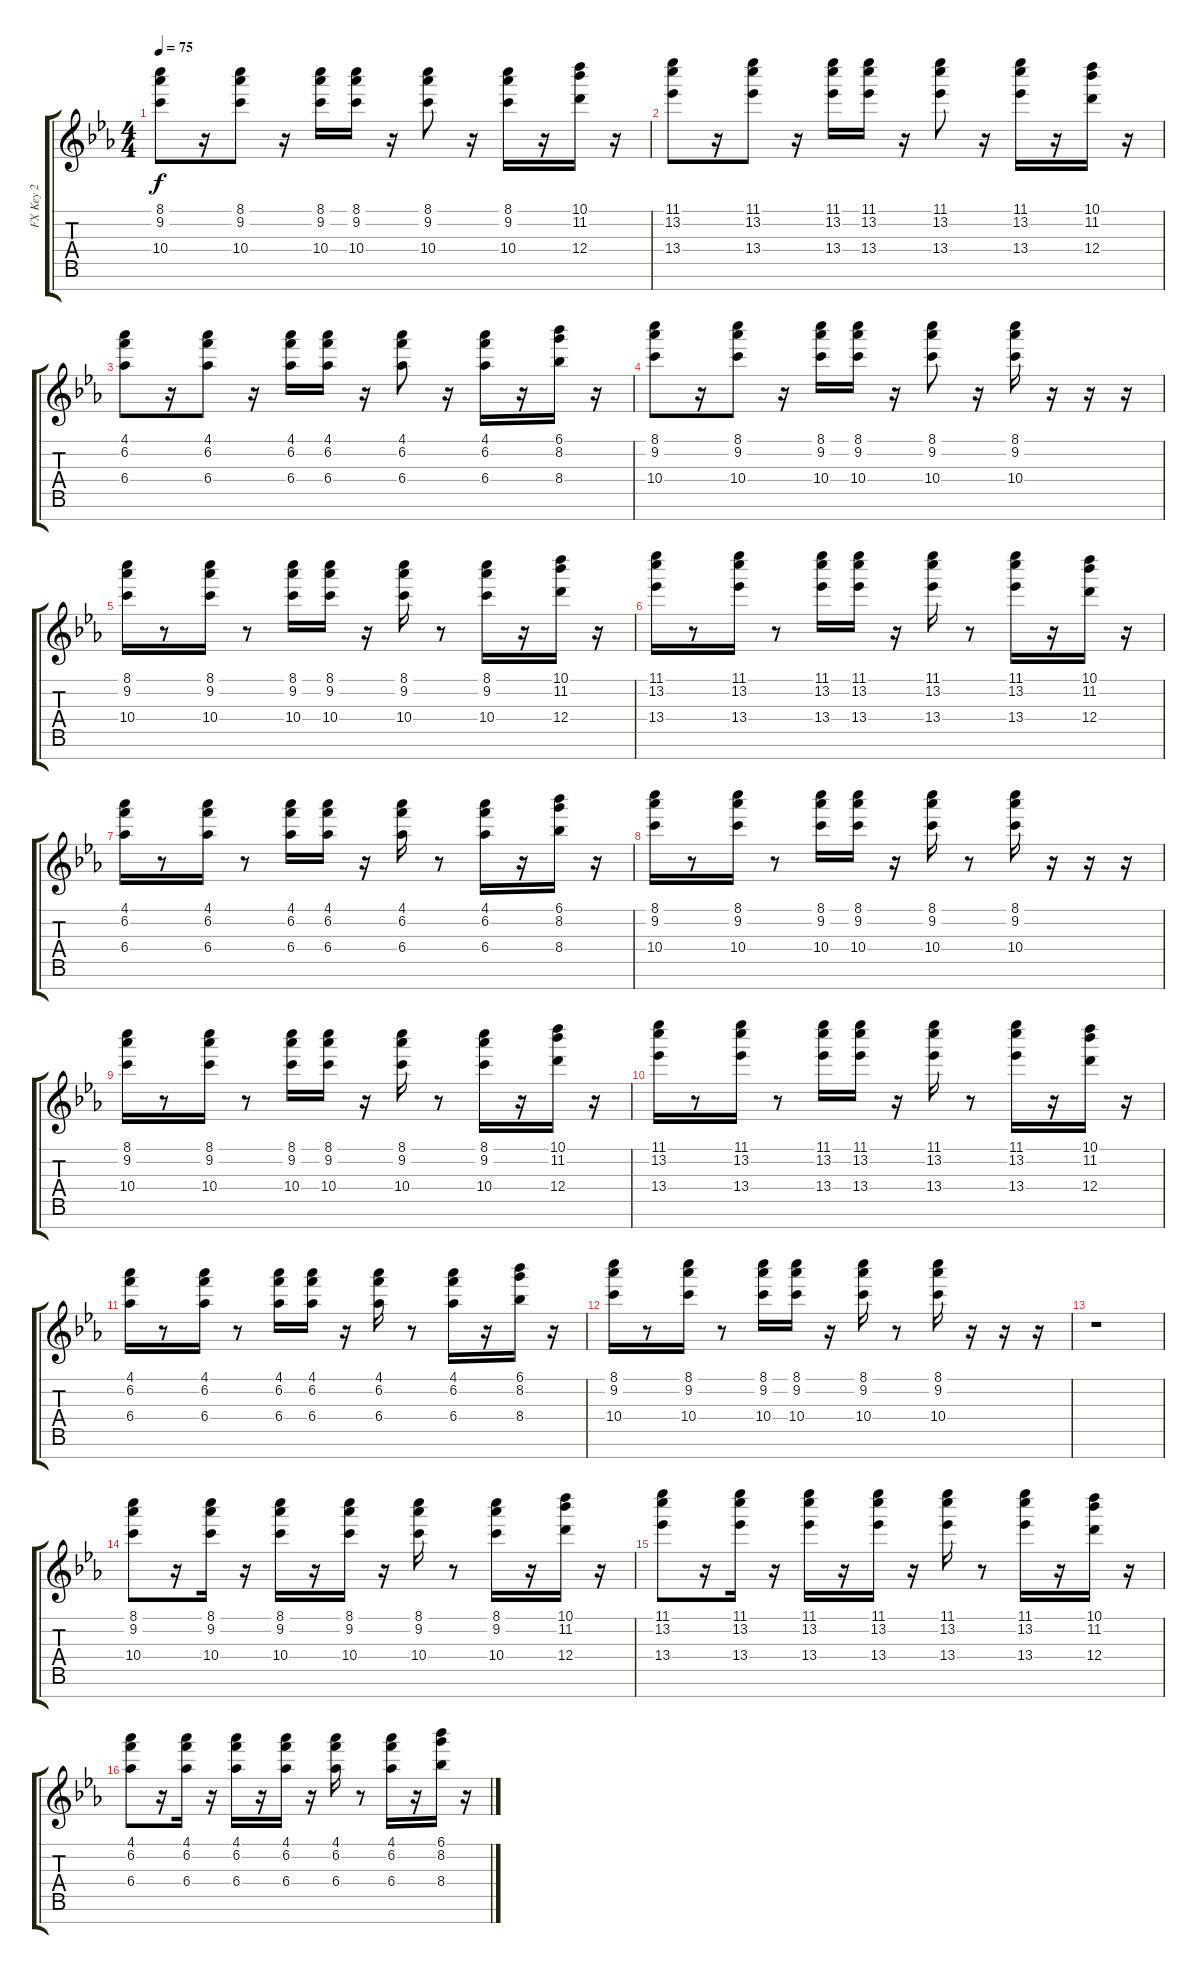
\track ("FX Key 2" "FX Key 2") {instrument stringensemble1}
\staff {score tabs}
\tuning (E6 B5 G5 D5 A4 E4 B3) {hide}
\ts (4 4)
\tempo 75
\clef g2
\ks eb
(8.1 9.2 10.4).8{dy f} r.16 (8.1 9.2 10.4).8 r.16 (8.1 9.2 10.4).16 (8.1 9.2 10.4).16 r.16 (8.1 9.2 10.4).8 r.16 (8.1 9.2 10.4).16 r.16 (10.1 11.2 12.4).16 r.16 |
(11.1 13.2 13.4).8 r.16 (11.1 13.2 13.4).8 r.16 (11.1 13.2 13.4).16 (11.1 13.2 13.4).16 r.16 (11.1 13.2 13.4).8 r.16 (11.1 13.2 13.4).16 r.16 (10.1 11.2 12.4).16 r.16 |
(4.1 6.2 6.4).8 r.16 (4.1 6.2 6.4).8 r.16 (4.1 6.2 6.4).16 (4.1 6.2 6.4).16 r.16 (4.1 6.2 6.4).8 r.16 (4.1 6.2 6.4).16 r.16 (6.1 8.2 8.4).16 r.16 |
(8.1 9.2 10.4).8 r.16 (8.1 9.2 10.4).8 r.16 (8.1 9.2 10.4).16 (8.1 9.2 10.4).16 r.16 (8.1 9.2 10.4).8 r.16 (8.1 9.2 10.4).16 r.16 r.16 r.16 |
(8.1 9.2 10.4).16 r.8 (8.1 9.2 10.4).16 r.8 (8.1 9.2 10.4).16 (8.1 9.2 10.4).16 r.16 (8.1 9.2 10.4).16 r.8 (8.1 9.2 10.4).16 r.16 (10.1 11.2 12.4).16 r.16 |
(11.1 13.2 13.4).16 r.8 (11.1 13.2 13.4).16 r.8 (11.1 13.2 13.4).16 (11.1 13.2 13.4).16 r.16 (11.1 13.2 13.4).16 r.8 (11.1 13.2 13.4).16 r.16 (10.1 11.2 12.4).16 r.16 |
(4.1 6.2 6.4).16 r.8 (4.1 6.2 6.4).16 r.8 (4.1 6.2 6.4).16 (4.1 6.2 6.4).16 r.16 (4.1 6.2 6.4).16 r.8 (4.1 6.2 6.4).16 r.16 (6.1 8.2 8.4).16 r.16 |
(8.1 9.2 10.4).16 r.8 (8.1 9.2 10.4).16 r.8 (8.1 9.2 10.4).16 (8.1 9.2 10.4).16 r.16 (8.1 9.2 10.4).16 r.8 (8.1 9.2 10.4).16 r.16 r.16 r.16 |
(8.1 9.2 10.4).16 r.8 (8.1 9.2 10.4).16 r.8 (8.1 9.2 10.4).16 (8.1 9.2 10.4).16 r.16 (8.1 9.2 10.4).16 r.8 (8.1 9.2 10.4).16 r.16 (10.1 11.2 12.4).16 r.16 |
(11.1 13.2 13.4).16 r.8 (11.1 13.2 13.4).16 r.8 (11.1 13.2 13.4).16 (11.1 13.2 13.4).16 r.16 (11.1 13.2 13.4).16 r.8 (11.1 13.2 13.4).16 r.16 (10.1 11.2 12.4).16 r.16 |
(4.1 6.2 6.4).16 r.8 (4.1 6.2 6.4).16 r.8 (4.1 6.2 6.4).16 (4.1 6.2 6.4).16 r.16 (4.1 6.2 6.4).16 r.8 (4.1 6.2 6.4).16 r.16 (6.1 8.2 8.4).16 r.16 |
(8.1 9.2 10.4).16 r.8 (8.1 9.2 10.4).16 r.8 (8.1 9.2 10.4).16 (8.1 9.2 10.4).16 r.16 (8.1 9.2 10.4).16 r.8 (8.1 9.2 10.4).16 r.16 r.16 r.16 |
r.1 |
(8.1 9.2 10.4).8 r.16 (8.1 9.2 10.4).16 r.16 (8.1 9.2 10.4).16 r.16 (8.1 9.2 10.4).16 r.16 (8.1 9.2 10.4).16 r.8 (8.1 9.2 10.4).16 r.16 (10.1 11.2 12.4).16 r.16 |
(11.1 13.2 13.4).8 r.16 (11.1 13.2 13.4).16 r.16 (11.1 13.2 13.4).16 r.16 (11.1 13.2 13.4).16 r.16 (11.1 13.2 13.4).16 r.8 (11.1 13.2 13.4).16 r.16 (10.1 11.2 12.4).16 r.16 |
(4.1 6.2 6.4).8 r.16 (4.1 6.2 6.4).16 r.16 (4.1 6.2 6.4).16 r.16 (4.1 6.2 6.4).16 r.16 (4.1 6.2 6.4).16 r.8 (4.1 6.2 6.4).16 r.16 (6.1 8.2 8.4).16 r.16
